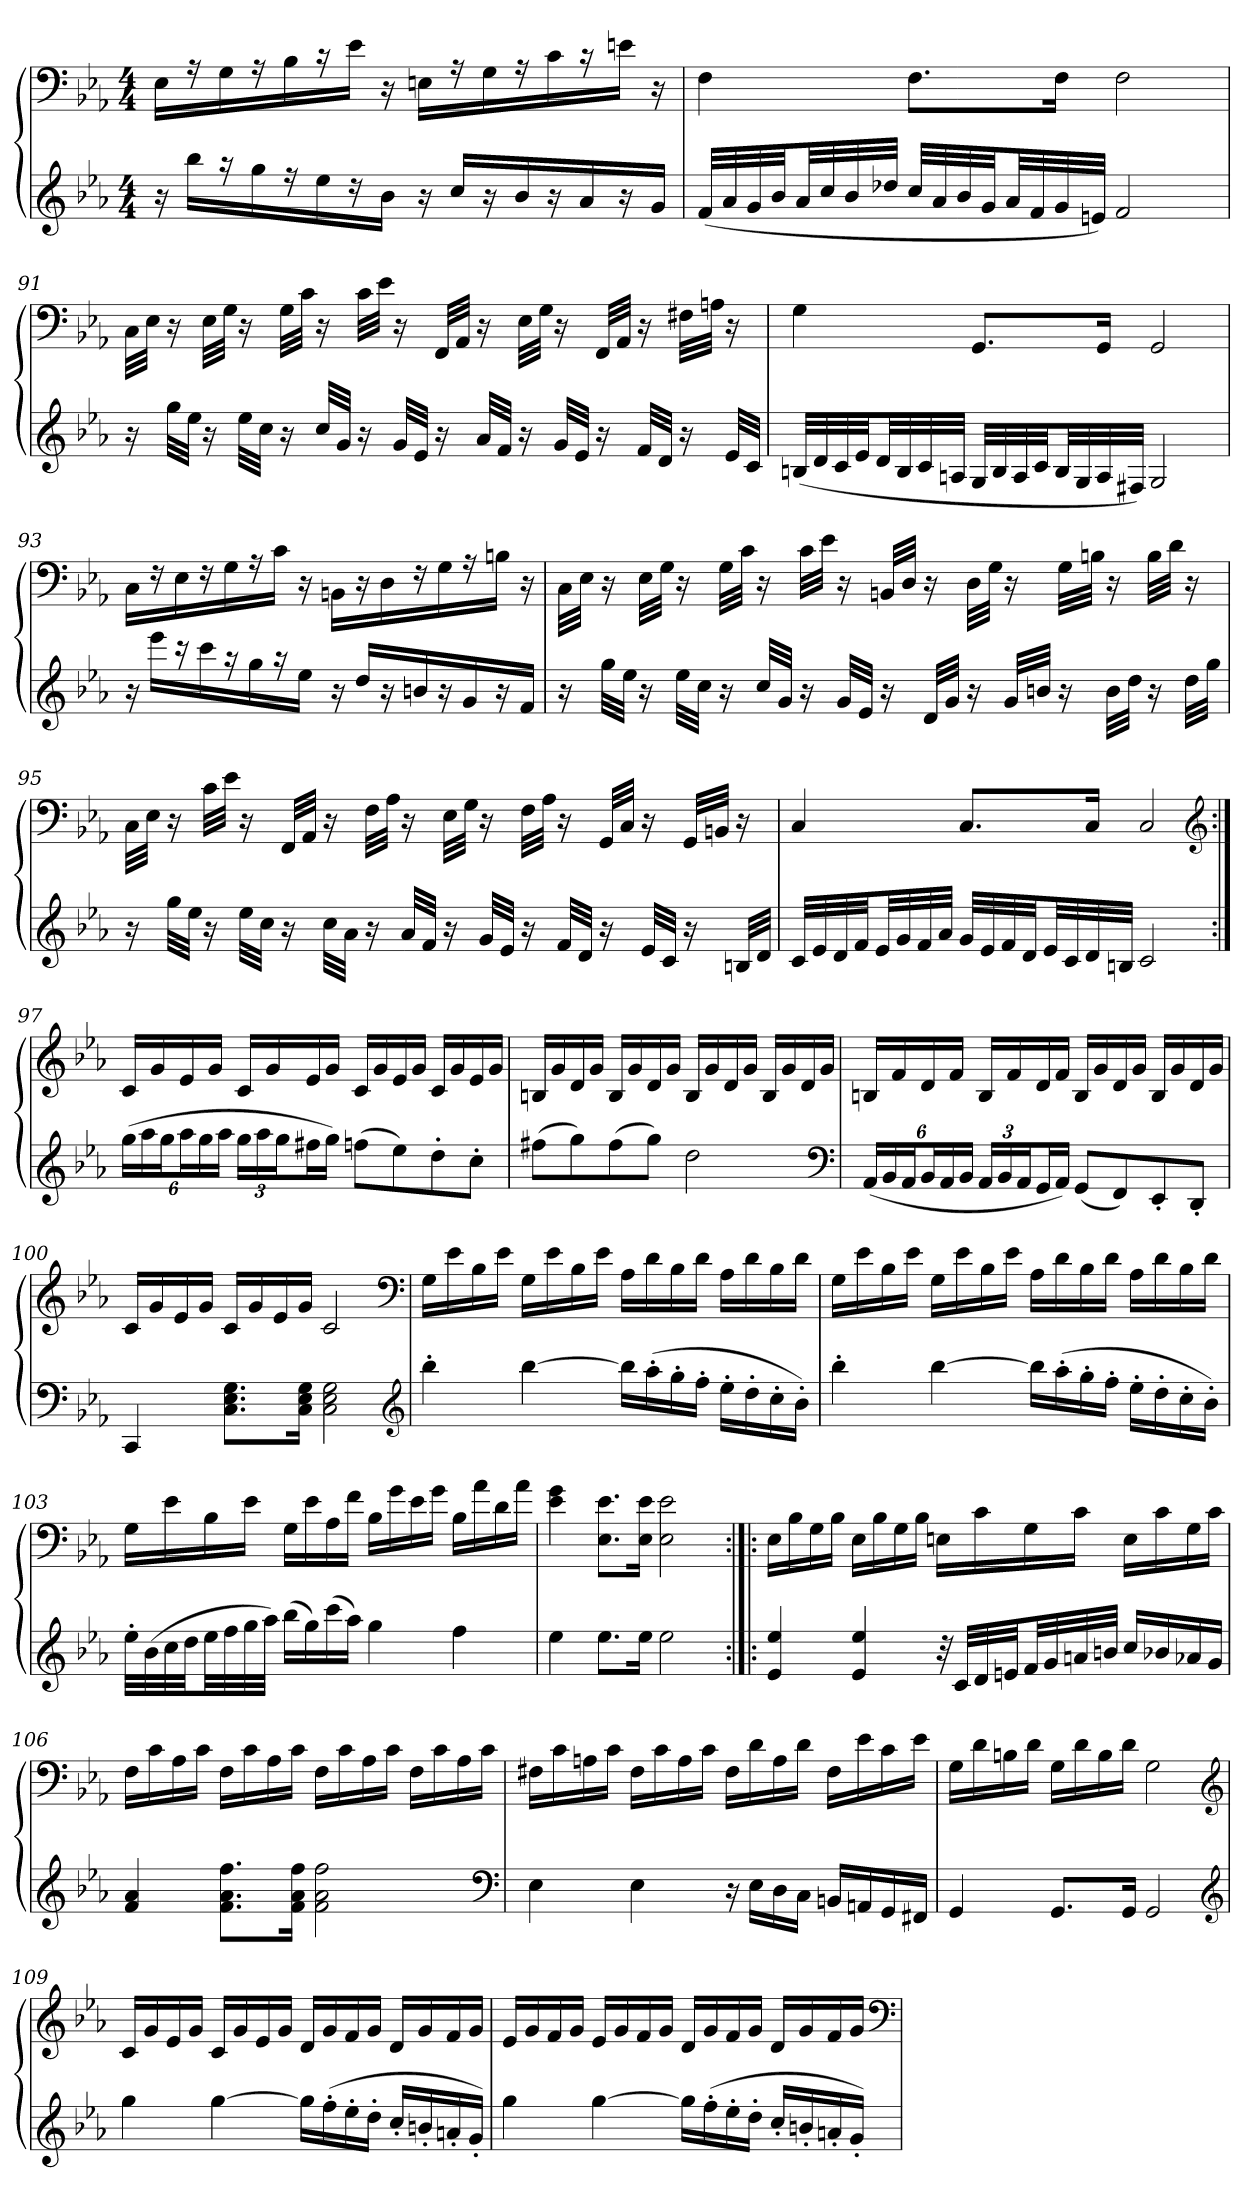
**kern	**kern
*part1	*part1
*staff2	*staff1
*clefG2	*clefF4
*k[b-e-a-]	*k[b-e-a-]
*M4/4	*M4/4
=	=
16r	16E-LL
16bb-LL	16r
16r	16G
16gg	16r
16r	16B-
16ee-	16r
16r	16e-JJ
16b-JJ	16r
16r	16EnLL
16ccLL	16r
16r	16G
16b-	16r
16r	16c
16a-	16r
16r	16enJJ
16gJJ	16r
=90	=90
(32fLLL	4F
32a-	.
32g	.
32b-JJ	.
32a-LL	.
32cc	.
32b-	.
32dd-XJJJ	.
32ccLLL	8.FL
32a-	.
32b-	.
32gJJ	.
32a-LL	.
32f	.
32g	16FJk
32enJJJ)	.
2f	2F
=91	=91
16r	32CLLL
.	32E-JJJ
32ggLLL	16r
32ee-JJJ	.
16r	32E-LLL
.	32GJJJ
32ee-LLL	16r
32ccJJJ	.
16r	32GLLL
.	32cJJJ
32ccLLL	16r
32gJJJ	.
16r	32cLLL
.	32e-JJJ
32gLLL	16r
32e-JJJ	.
16r	32FFLLL
.	32AA-JJJ
32a-LLL	16r
32fJJJ	.
16r	32E-LLL
.	32GJJJ
32gLLL	16r
32e-JJJ	.
16r	32FFLLL
.	32AA-JJJ
32fLLL	16r
32dJJJ	.
16r	32F#XLLL
.	32AnJJJ
32e-LLL	16r
32cJJJ	.
=92	=92
(32BnLLL	4G
32d	.
32c	.
32e-JJ	.
32dLL	.
32B	.
32c	.
32AnJJJ	.
32GLLL	8.GGL
32B	.
32A	.
32cJJ	.
32BLL	.
32G	.
32A	16GGJk
32F#XJJJ)	.
2G	2GG
=93	=93
16r	16CLL
16eee-LL	16r
16r	16E-
16ccc	16r
16r	16G
16gg	16r
16r	16cJJ
16ee-JJ	16r
16r	16BBnLL
16ddLL	16r
16r	16D
16bn	16r
16r	16G
16g	16r
16r	16BnJJ
16fJJ	16r
=94	=94
16r	32CLLL
.	32E-JJJ
32ggLLL	16r
32ee-JJJ	.
16r	32E-LLL
.	32GJJJ
32ee-LLL	16r
32ccJJJ	.
16r	32GLLL
.	32cJJJ
32ccLLL	16r
32gJJJ	.
16r	32cLLL
.	32e-JJJ
32gLLL	16r
32e-JJJ	.
16r	32BBnLLL
.	32DJJJ
32dLLL	16r
32gJJJ	.
16r	32DLLL
.	32GJJJ
32gLLL	16r
32bnJJJ	.
16r	32GLLL
.	32BnJJJ
32bLLL	16r
32ddJJJ	.
16r	32BLLL
.	32dJJJ
32ddLLL	16r
32ggJJJ	.
=95	=95
16r	32CLLL
.	32E-JJJ
32ggLLL	16r
32ee-JJJ	.
16r	32cLLL
.	32e-JJJ
32ee-LLL	16r
32ccJJJ	.
16r	32FFLLL
.	32AA-JJJ
32ccLLL	16r
32a-JJJ	.
16r	32FLLL
.	32A-JJJ
32a-LLL	16r
32fJJJ	.
16r	32E-LLL
.	32GJJJ
32gLLL	16r
32e-JJJ	.
16r	32FLLL
.	32A-JJJ
32fLLL	16r
32dJJJ	.
16r	32GGLLL
.	32CJJJ
32e-LLL	16r
32cJJJ	.
16r	32GGLLL
.	32BBnJJJ
32BnLLL	16r
32dJJJ	.
=96	=96
32cLLL	4C
32e-	.
32d	.
32fJJ	.
32e-LL	.
32g	.
32f	.
32a-JJJ	.
32gLLL	8.CL
32e-	.
32f	.
32dJJ	.
32e-LL	.
32c	.
32d	16CJk
32BnJJJ	.
2c	2C
*	*clefG2
=97:|!	=97:|!
(24ggLL	16cLL
24aa-	.
.	16g
24ggJ	.
24aa-L	16e-
24gg	.
.	16gJJ
24aa-JJ	.
24ggLL	16cLL
24aa-	.
.	16g
24ggJ	.
16ff#XL	16e-
16ggJJ)	16gJJ
(8ffnL	16cLL
.	16g
8ee-)	16e-
.	16gJJ
8dd'	16cLL
.	16g
8cc'J	16e-
.	16gJJ
=98	=98
(8ff#XL	16BnLL
.	16g
8gg)	16d
.	16gJJ
(8ff#	16BLL
.	16g
8ggJ)	16d
.	16gJJ
2dd	16BLL
.	16g
.	16d
.	16gJJ
.	16BLL
.	16g
.	16d
.	16gJJ
*clefF4	*
=99	=99
(24AA-LL	16BnLL
24BB-	.
.	16f
24AA-J	.
24BB-L	16d
24AA-	.
.	16fJJ
24BB-JJ	.
24AA-LL	16BLL
24BB-	.
.	16f
24AA-J	.
16GGL	16d
16AA-JJ)	16fJJ
(8GGL	16BLL
.	16g
8FF)	16d
.	16gJJ
8EE-'	16BLL
.	16g
8DD'J	16d
.	16gJJ
=100	=100
4CC	16cLL
.	16g
.	16e-
.	16gJJ
8.C 8.E- 8.GL	16cLL
.	16g
.	16e-
16C 16E- 16GJk	16gJJ
2C 2E- 2G	2c
*clefG2	*clefF4
=101	=101
4bb-'	16GLL
.	16e-
.	16B-
.	16e-JJ
[4bb-	16GLL
.	16e-
.	16B-
.	16e-JJ
16bb-LL]	16A-LL
(16aa-'	16d
16gg'	16B-
16ff'JJ	16dJJ
16ee-'LL	16A-LL
16dd'	16d
16cc'	16B-
16b-'JJ)	16dJJ
=102	=102
4bb-'	16GLL
.	16e-
.	16B-
.	16e-JJ
[4bb-	16GLL
.	16e-
.	16B-
.	16e-JJ
16bb-LL]	16A-LL
(16aa-'	16d
16gg'	16B-
16ff'JJ	16dJJ
16ee-'LL	16A-LL
16dd'	16d
16cc'	16B-
16b-'JJ)	16dJJ
=103	=103
32ee-'LLL	16GLL
(32b-	.
32cc	16e-
32ddJJ	.
32ee-LL	16B-
32ff	.
32gg	16e-JJ
32aa-JJJ)	.
(16bb-LL	16GLL
16gg)	16e-
(16ccc	16A-
16aa-JJ)	16fJJ
4gg	16B-LL
.	16g
.	16e-
.	16gJJ
4ff	16B-LL
.	16a-
.	16d
.	16a-JJ
=104	=104
4ee-	4e- 4g
8.ee-L	8.E- 8.e-L
16ee-Jk	16E- 16e-Jk
2ee-	2E- 2e-
=105:|!|:	=105:|!|:
4e- 4ee-	16E-LL
.	16B-
.	16G
.	16B-JJ
4e- 4ee-	16E-LL
.	16B-
.	16G
.	16B-JJ
32r	16EnLL
32cLLL	.
32d	16c
32enJJ	.
32fLL	16G
32g	.
32an	16cJJ
32bnJJJ	.
16ccLL	16ELL
16b-X	16c
16a-X	16G
16gJJ	16cJJ
=106	=106
4f 4a-	16FLL
.	16c
.	16A-
.	16cJJ
8.f 8.a- 8.ffL	16FLL
.	16c
.	16A-
16f 16a- 16ffJk	16cJJ
2f 2a- 2ff	16FLL
.	16c
.	16A-
.	16cJJ
.	16FLL
.	16c
.	16A-
.	16cJJ
*clefF4	*
=107	=107
4E-	16F#XLL
.	16c
.	16An
.	16cJJ
4E-	16F#LL
.	16c
.	16A
.	16cJJ
16r	16F#LL
16E-LL	16d
16D	16A
16CJJ	16dJJ
16BBnLL	16F#LL
16AAn	16e-
16GG	16c
16FF#XJJ	16e-JJ
=108	=108
4GG	16GLL
.	16d
.	16Bn
.	16dJJ
8.GGL	16GLL
.	16d
.	16B
16GGJk	16dJJ
2GG	2G
*clefG2	*clefG2
=109	=109
4gg	16cLL
.	16g
.	16e-
.	16gJJ
[4gg	16cLL
.	16g
.	16e-
.	16gJJ
16ggLL]	16dLL
(16ff'	16g
16ee-'	16f
16dd'JJ	16gJJ
16cc'LL	16dLL
16bn'	16g
16an'	16f
16g'JJ)	16gJJ
=110	=110
4gg	16e-LL
.	16g
.	16f
.	16gJJ
[4gg	16e-LL
.	16g
.	16f
.	16gJJ
16ggLL]	16dLL
(16ff'	16g
16ee-'	16f
16dd'JJ	16gJJ
16cc'LL	16dLL
16bn'	16g
16an'	16f
16g'JJ)	16gJJ
*	*clefF4
=	=
*-	*-
